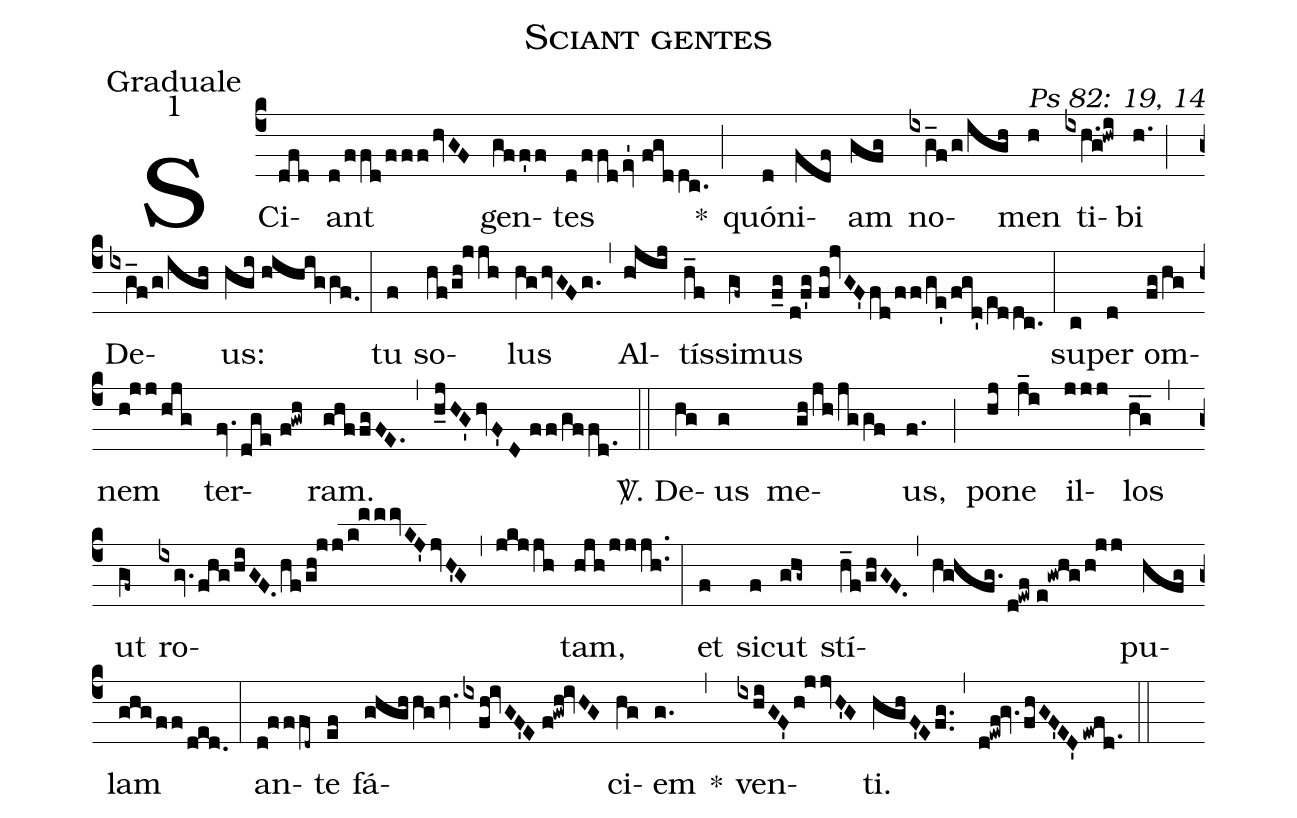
name: Sciant gentes;
office-part: Graduale;
mode: 1;
commentary: Ps 82: 19, 14;
%%
(c4) SCi(dfd)ant(d/ffd/fffhvGF) gen(gff'f)tes(d/ffdev'1//fgddc.) *(;)
quón(d)i(fdf)am(gfg) no(ixg_f/g/igh)men(h) ti(ixh.g!hwi)bi(h.) (;) De(ixg_f/g/igh)us:(hgi//hihiggf.0) (:)
tu(f) so(hf/gh!jjh)lus(hghvGFg.) (,) Al(h!jij)tís(h_f)si(gf~)mus(f_g//d!f'g//fh!jvGF'fd/ff/ge'/fgd'/e[ll:1]ddc.) (:)
su(c)per(d) om(fg/hg)nem(h!jj/hjg) ter(fv.dge//f!gwh)ram.(ghffgFE.) (,) (h_jHG'hvF'D//ff/gffd.) (::)
<sp>V/</sp>. De(hg)us(g) me(gh/jh/jggf)us,(f.) (;) po(hj)ne(j_i) il(jjj)los(hg__) (,) ut(gf~) ro(ixgv.fhg/hiGF.hf/gh!jj/k!mmmvKJ'jvH'G)(,)(jkjjh)tam,(hjh/jjjh..) (:)
et(f) sic(f)ut(ghg~) stí(h_f/ghGF.)(,)(hV!ghfg./d!ewf//e!gwhg/h!jj)pu(hfg)lam(ghgff/ded.) (:)
an(d!fffd~)te(ef) fá(ghghhghv.ixfh!ivGF'E//f!gwh!ivHG)ci(hg)em(g.) *(,) ven(ixhiGF'h!jjvH'G)ti.(hghF'Efg..) (,) (d!ewf!gv.fhGF'ED'ewfd.1) (::)
